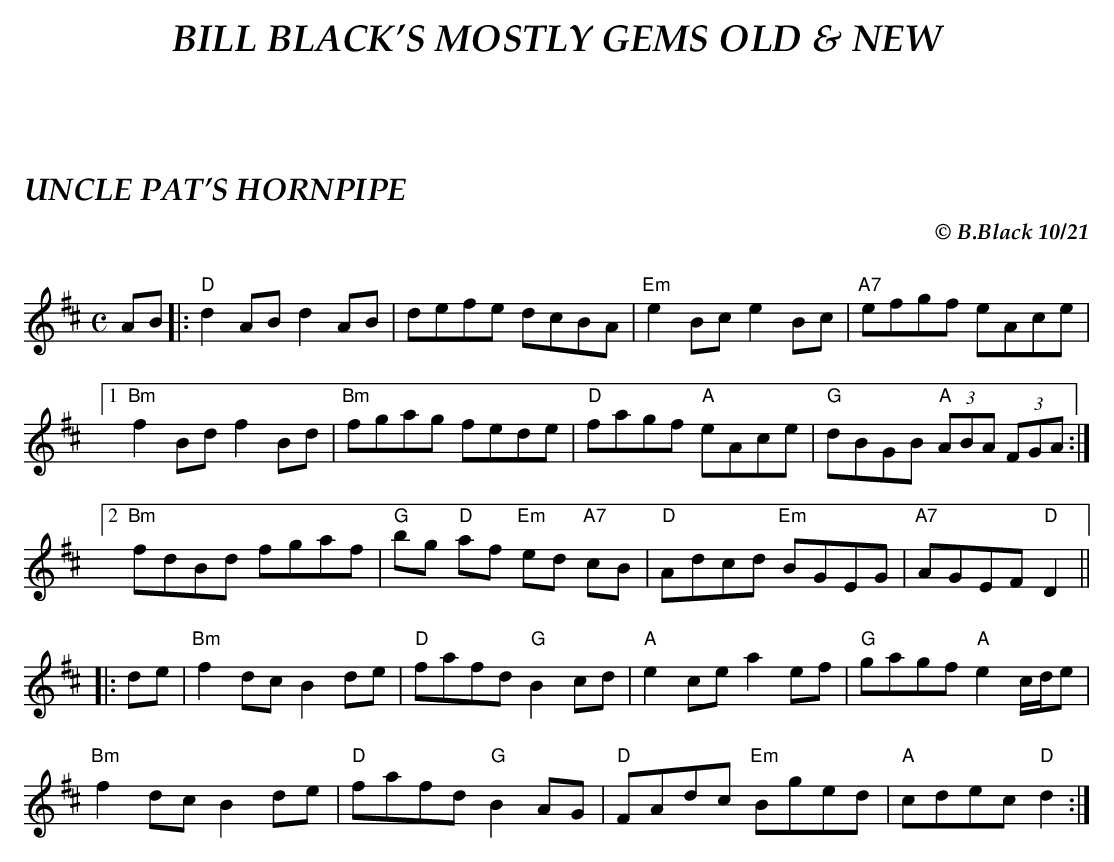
X:1
T:UNCLE PAT'S HORNPIPE
C:© B.Black 10/21
M:C
Q:1/4=130
K:D
AB|:"D"d2AB d2AB|defe dcBA|"Em" e2Bc e2Bc|"A7" efgf eAce |
[1 "Bm" f2Bd f2Bd|"Bm" fgag fede|"D" fagf "A" eAce|"G" dBGB "A" (3ABA (3FGA :|
[2 "Bm" fdBd fgaf|"G" bg "D" af "Em" ed "A7"cB|"D" Adcd "Em" BGEG|"A7" AGEF "D" D2 ||
|:de|"Bm"f2dc B2de| "D" fafd "G" B2cd|"A" e2ce a2ef|"G" gagf "A" e2 c/d/e|
"Bm"f2dc B2de|"D" fafd "G" B2AG|"D"FAdc "Em" Bged |"A" cdec "D"d2 :|
